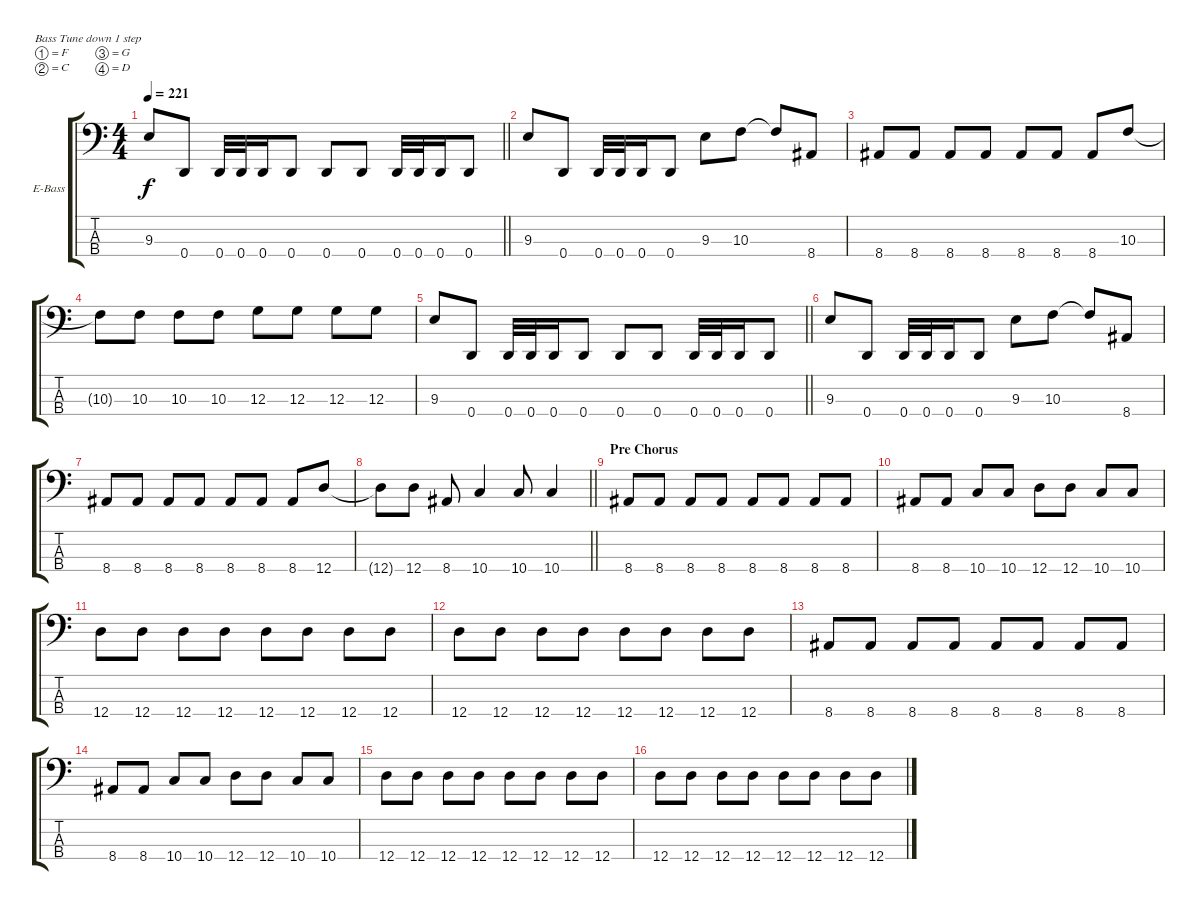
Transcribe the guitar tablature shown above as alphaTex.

\bracketExtendMode groupsimilarinstruments
\firstSystemTrackNameOrientation horizontal
\otherSystemsTrackNameOrientation horizontal
\track ("Paolo Gregoletto" "E-Bass") {instrument electricbassfinger}
\staff {score tabs}
\tuning (F2 C2 G1 D1)
\ts (4 4)
\tempo 221
\clef f4
\barLineRight lightlight
\ks c
9.3.8{dy f} 0.4.8 0.4.32 0.4.32 0.4.16 0.4.8 0.4.8 0.4.8 0.4.32 0.4.32 0.4.16 0.4.8 |
9.3.8 0.4.8 0.4.32 0.4.32 0.4.16 0.4.8 9.3.8 10.3.8 10.3{t}.8 8.4.8 |
8.4.8 8.4.8 8.4.8 8.4.8 8.4.8 8.4.8 8.4.8 10.3.8 |
10.3{t}.8 10.3.8 10.3.8 10.3.8 12.3.8 12.3.8 12.3.8 12.3.8 |
\barLineRight lightlight
9.3.8 0.4.8 0.4.32 0.4.32 0.4.16 0.4.8 0.4.8 0.4.8 0.4.32 0.4.32 0.4.16 0.4.8 |
9.3.8 0.4.8 0.4.32 0.4.32 0.4.16 0.4.8 9.3.8 10.3.8 10.3{t}.8 8.4.8 |
8.4.8 8.4.8 8.4.8 8.4.8 8.4.8 8.4.8 8.4.8 12.4.8 |
\barLineRight lightlight
12.4{t}.8 12.4.8 8.4.8 10.4.4 10.4.8 10.4.4 |
\section ("" "Pre Chorus")
8.4.8 8.4.8 8.4.8 8.4.8 8.4.8 8.4.8 8.4.8 8.4.8 |
8.4.8 8.4.8 10.4.8 10.4.8 12.4.8 12.4.8 10.4.8 10.4.8 |
12.4.8 12.4.8 12.4.8 12.4.8 12.4.8 12.4.8 12.4.8 12.4.8 |
12.4.8 12.4.8 12.4.8 12.4.8 12.4.8 12.4.8 12.4.8 12.4.8 |
8.4.8 8.4.8 8.4.8 8.4.8 8.4.8 8.4.8 8.4.8 8.4.8 |
8.4.8 8.4.8 10.4.8 10.4.8 12.4.8 12.4.8 10.4.8 10.4.8 |
12.4.8 12.4.8 12.4.8 12.4.8 12.4.8 12.4.8 12.4.8 12.4.8 |
12.4.8 12.4.8 12.4.8 12.4.8 12.4.8 12.4.8 12.4.8 12.4.8
